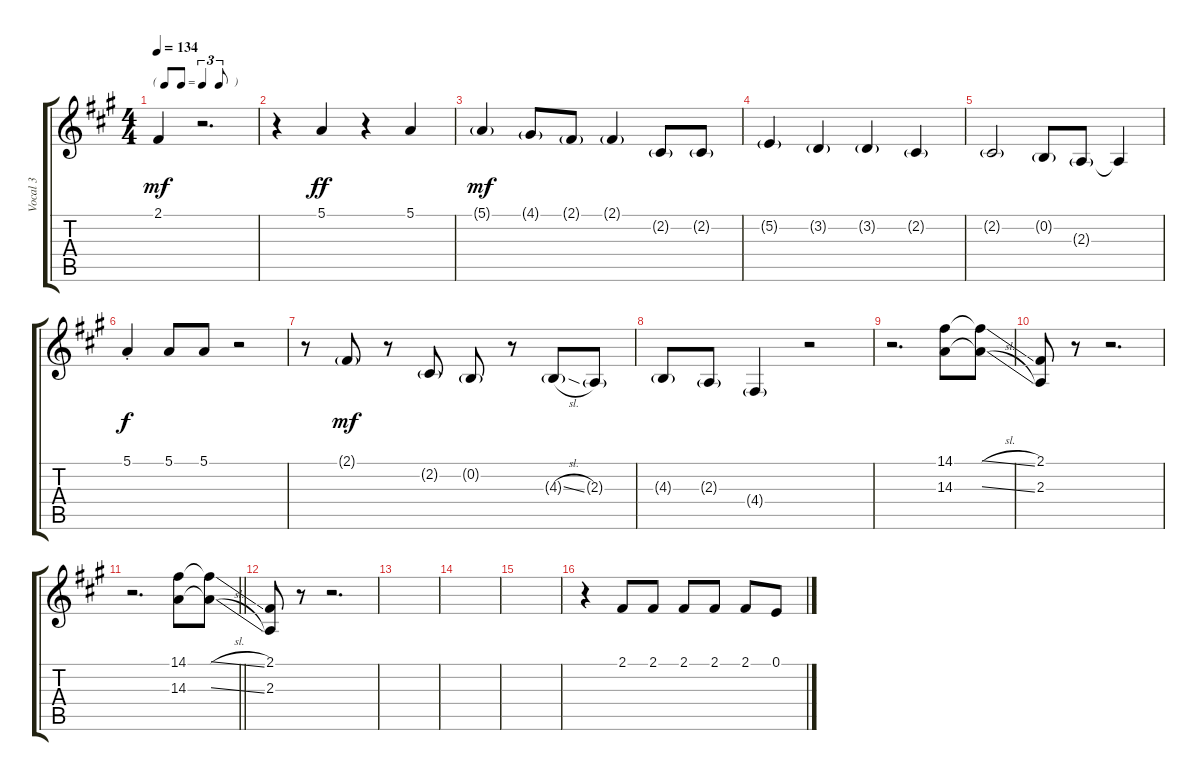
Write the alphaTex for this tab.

\track ("Vocal 3" "Vocal 3") {instrument altosax}
\staff {score tabs}
\tuning (E4 B3 G3 D3 A2 E2) {hide}
\ts (4 4)
\tf triplet8th
\tempo 134
\clef g2
\ks f#minor
2.1{t}.4{dy mf} r.2{d} |
r.4 5.1.4{dy ff} r.4 5.1.4 |
5.1{g}.4{dy mf} 4.1{g}.8 2.1{g}.8 2.1{g}.4 2.2{g}.8 2.2{g}.8 |
5.2{g}.4 3.2{g}.4 3.2{g}.4 2.2{g}.4 |
2.2{g}.2 0.2{g}.8 2.3{g}.8 2.3{t}.4 |
5.1{st}.4{dy f} 5.1.8 5.1.8 r.2 |
r.8 2.1{g}.8{dy mf} r.8 2.2{g}.8 0.2{g}.8 r.8 4.3{sl g}.8 2.3{g}.8 |
4.3{g}.8 2.3{g}.8 4.4{g}.4 r.2 |
r.2{d} (14.1 14.3).8 (14.1{sl t} 14.3{sl t}).8{volume 2} |
(2.1 2.3).8 r.8 r.2{d} |
\barLineRight lightlight
r.2{d volume 11} (14.1 14.3).8 (14.1{sl t} 14.3{sl t}).8{volume 2} |
(2.1 2.3).8 r.8 r.2{d} |
|
|
|
r.4{volume 11} 2.1.8 2.1.8 2.1.8 2.1.8 2.1.8 0.1.8
